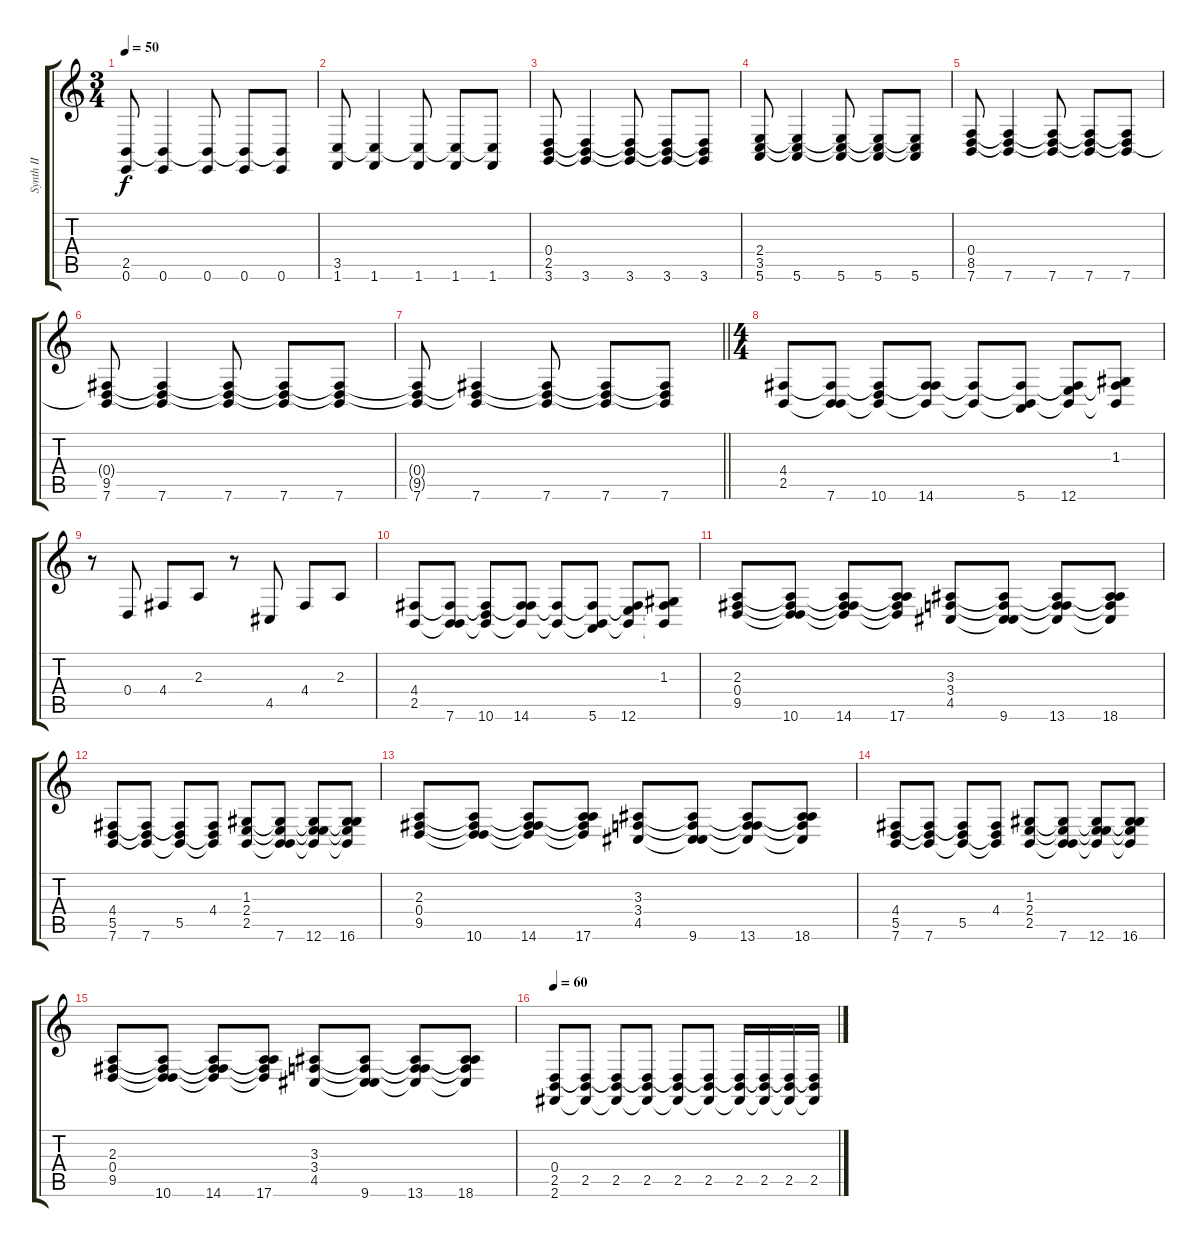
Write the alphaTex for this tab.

\track ("Synth II" "Synth II") {instrument stringensemble1}
\staff {score tabs}
\tuning (E4 B3 G3 D3 A2 E2) {hide}
\ts (3 4)
\tempo 50
\clef g2
\ks c
(2.5 0.6).8{dy f} (2.5{t} 0.6).4 (2.5{t} 0.6).8 (2.5{t} 0.6).8 (2.5{t} 0.6).8 |
(3.5 1.6).8 (3.5{t} 1.6).4 (3.5{t} 1.6).8 (3.5{t} 1.6).8 (3.5{t} 1.6).8 |
(0.4 2.5 3.6).8 (0.4{t} 2.5{t} 3.6).4 (0.4{t} 2.5{t} 3.6).8 (0.4{t} 2.5{t} 3.6).8 (0.4{t} 2.5{t} 3.6).8 |
(2.4 3.5 5.6).8 (2.4{t} 3.5{t} 5.6).4 (2.4{t} 3.5{t} 5.6).8 (2.4{t} 3.5{t} 5.6).8 (2.4{t} 3.5{t} 5.6).8 |
(0.4 8.5 7.6).8 (0.4{t} 8.5{t} 7.6).4 (0.4{t} 8.5{t} 7.6).8 (0.4{t} 8.5{t} 7.6).8 (0.4{t} 8.5{t} 7.6).8 |
(0.4{t} 9.5 7.6).8 (0.4{t} 9.5{t} 7.6).4 (0.4{t} 9.5{t} 7.6).8 (0.4{t} 9.5{t} 7.6).8 (0.4{t} 9.5{t} 7.6).8 |
\barLineRight lightlight
(0.4{t} 9.5{t} 7.6).8 (0.4{t} 9.5{t} 7.6).4 (0.4{t} 9.5{t} 7.6).8 (0.4{t} 9.5{t} 7.6).8 (0.4{t} 9.5{t} 7.6).8 |
\ts (4 4)
(4.4 2.5).8 (4.4{t} 2.5{t} 7.6).8 (4.4{t} 2.5{t} 10.6).8 (4.4{t} 2.5{t} 14.6).8 (4.4{t} 2.5{t}).8 (4.4{t} 2.5{t} 5.6).8 (4.4{t} 2.5{t} 12.6).8 (1.3 4.4{t} 2.5{t}).8 |
r.8 0.4.8 4.4.8 2.3.8 r.8 4.5.8 4.4.8 2.3.8 |
(4.4 2.5).8 (4.4{t} 2.5{t} 7.6).8 (4.4{t} 2.5{t} 10.6).8 (4.4{t} 2.5{t} 14.6).8 (4.4{t} 2.5{t}).8 (4.4{t} 2.5{t} 5.6).8 (4.4{t} 2.5{t} 12.6).8 (1.3 4.4{t} 2.5{t}).8 |
(2.3 0.4 9.5).8 (2.3{t} 0.4{t} 9.5{t} 10.6).8 (2.3{t} 0.4{t} 9.5{t} 14.6).8 (2.3{t} 0.4{t} 9.5{t} 17.6).8 (3.3 3.4 4.5).8 (3.3{t} 3.4{t} 4.5{t} 9.6).8 (3.3{t} 3.4{t} 4.5{t} 13.6).8 (3.3{t} 3.4{t} 4.5{t} 18.6).8 |
(4.4 5.5 7.6).8 (4.4{t} 5.5{t} 7.6).8 (4.4{t} 5.5 7.6{t}).8 (4.4 5.5{t} 7.6{t}).8 (1.3 2.4 2.5).8 (1.3{t} 2.4{t} 2.5{t} 7.6).8 (1.3{t} 2.4{t} 2.5{t} 12.6).8 (1.3{t} 2.4{t} 2.5{t} 16.6).8 |
(2.3 0.4 9.5).8 (2.3{t} 0.4{t} 9.5{t} 10.6).8 (2.3{t} 0.4{t} 9.5{t} 14.6).8 (2.3{t} 0.4{t} 9.5{t} 17.6).8 (3.3 3.4 4.5).8 (3.3{t} 3.4{t} 4.5{t} 9.6).8 (3.3{t} 3.4{t} 4.5{t} 13.6).8 (3.3{t} 3.4{t} 4.5{t} 18.6).8 |
(4.4 5.5 7.6).8 (4.4{t} 5.5{t} 7.6).8 (4.4{t} 5.5 7.6{t}).8 (4.4 5.5{t} 7.6{t}).8 (1.3 2.4 2.5).8 (1.3{t} 2.4{t} 2.5{t} 7.6).8 (1.3{t} 2.4{t} 2.5{t} 12.6).8 (1.3{t} 2.4{t} 2.5{t} 16.6).8 |
(2.3 0.4 9.5).8 (2.3{t} 0.4{t} 9.5{t} 10.6).8 (2.3{t} 0.4{t} 9.5{t} 14.6).8 (2.3{t} 0.4{t} 9.5{t} 17.6).8 (3.3 3.4 4.5).8 (3.3{t} 3.4{t} 4.5{t} 9.6).8 (3.3{t} 3.4{t} 4.5{t} 13.6).8 (3.3{t} 3.4{t} 4.5{t} 18.6).8 |
\tempo 60
(0.4 2.5 2.6).8 (0.4{t} 2.5 2.6{t}).8 (0.4{t} 2.5 2.6{t}).8 (0.4{t} 2.5 2.6{t}).8 (0.4{t} 2.5 2.6{t}).8 (0.4{t} 2.5 2.6{t}).8 (0.4{t} 2.5 2.6{t}).16 (0.4{t} 2.5 2.6{t}).16 (0.4{t} 2.5 2.6{t}).16 (0.4{t} 2.5 2.6{t}).16
